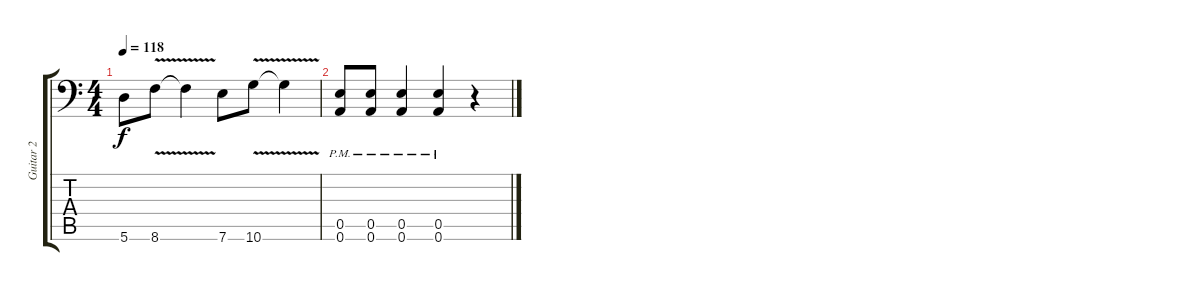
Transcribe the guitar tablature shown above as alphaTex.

\track ("Guitar 2" "Guitar 2") {instrument distortionguitar}
\staff {score tabs}
\tuning (B3 Gb3 D3 A2 E2 A1) {hide}
\ts (4 4)
\tempo 118
\clef f4
\ks c
5.6.8{dy f} 8.6{v}.8 8.6{t}.4 7.6.8 10.6{v}.8 10.6{t}.4 |
(0.5{pm} 0.6{pm}).8 (0.5{pm} 0.6{pm}).8 (0.5{pm} 0.6{pm}).4 (0.5{pm} 0.6{pm}).4 r.4
